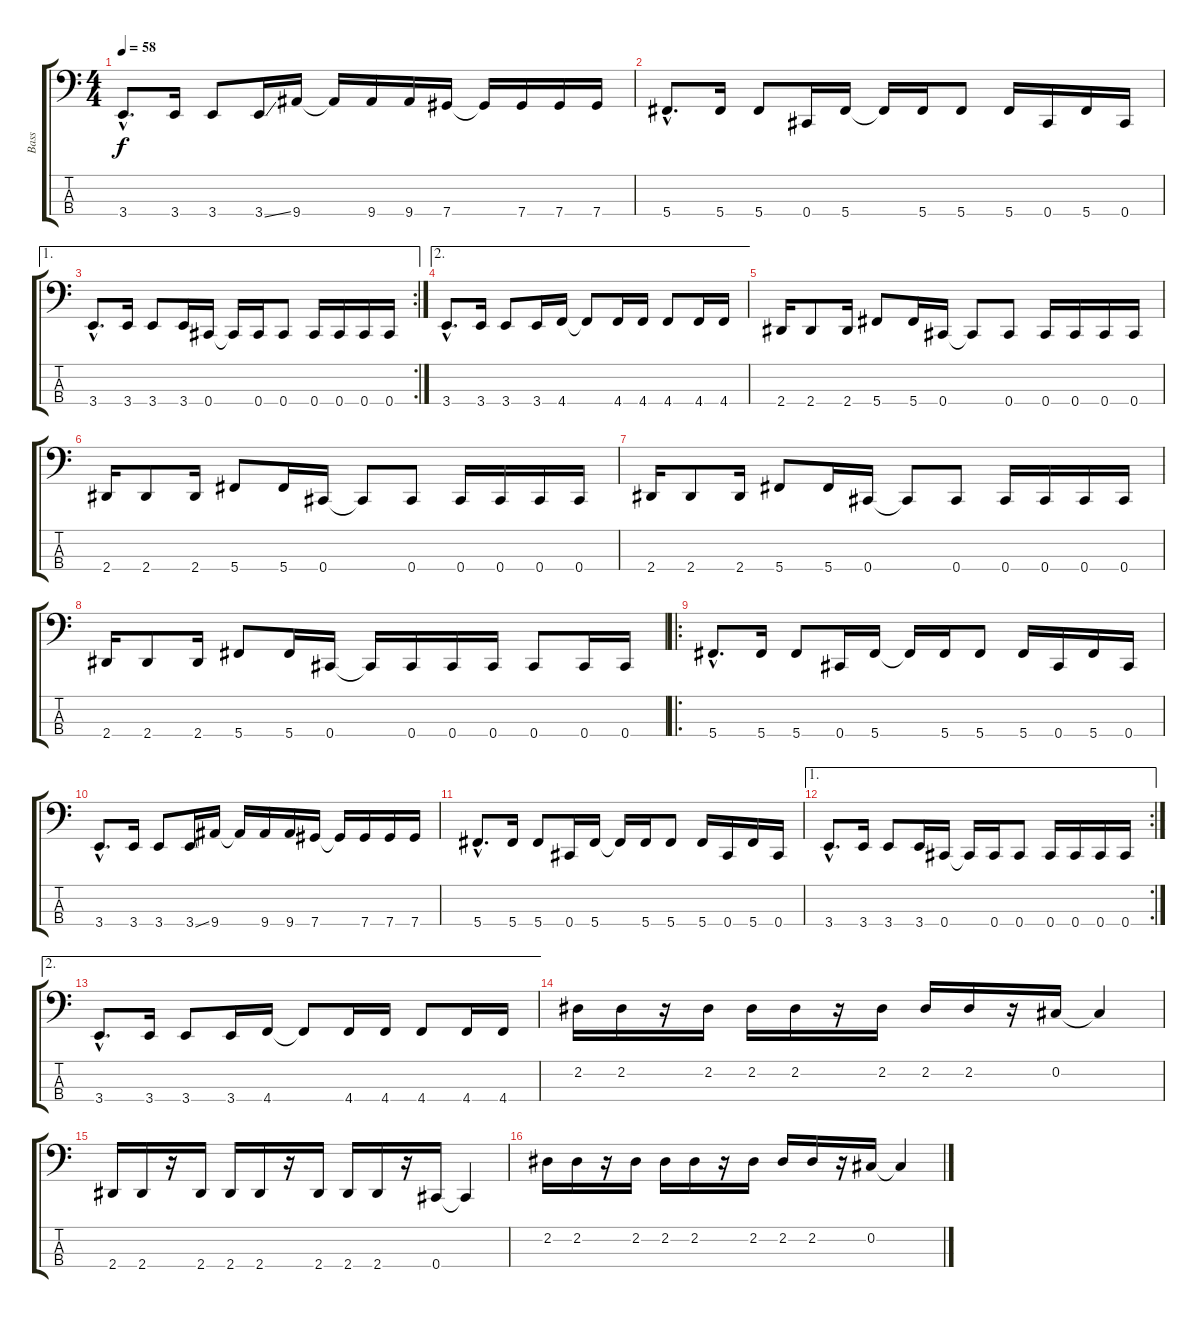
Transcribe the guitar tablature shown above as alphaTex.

\track ("Bass" "Bass") {instrument electricbassfinger}
\staff {score tabs}
\tuning (Gb2 Db2 Ab1 Db1) {hide}
\ts (4 4)
\tempo 58
\clef f4
\ks c
3.4{hac}.8{d dy f} 3.4.16 3.4.8 3.4{ss}.16 9.4.16 9.4{t}.16 9.4.16 9.4.16 7.4.16 7.4{t}.16 7.4.16 7.4.16 7.4.16 |
5.4{hac}.8{d} 5.4.16 5.4.8 0.4.16 5.4.16 5.4{t}.16 5.4.16 5.4.8 5.4.16 0.4.16 5.4.16 0.4.16 |
\ae 1
\rc 2
3.4{hac}.8{d} 3.4.16 3.4.8 3.4.16 0.4.16 0.4{t}.16 0.4.16 0.4.8 0.4.16 0.4.16 0.4.16 0.4.16 |
\ae 2
3.4{hac}.8{d} 3.4.16 3.4.8 3.4.16 4.4.16 4.4{t}.8 4.4.16 4.4.16 4.4.8 4.4.16 4.4.16 |
2.4.16 2.4.8 2.4.16 5.4.8 5.4.16 0.4.16 0.4{t}.8 0.4.8 0.4.16 0.4.16 0.4.16 0.4.16 |
2.4.16 2.4.8 2.4.16 5.4.8 5.4.16 0.4.16 0.4{t}.8 0.4.8 0.4.16 0.4.16 0.4.16 0.4.16 |
2.4.16 2.4.8 2.4.16 5.4.8 5.4.16 0.4.16 0.4{t}.8 0.4.8 0.4.16 0.4.16 0.4.16 0.4.16 |
2.4.16 2.4.8 2.4.16 5.4.8 5.4.16 0.4.16 0.4{t}.16 0.4.16 0.4.16 0.4.16 0.4.8 0.4.16 0.4.16 |
\ro
5.4{hac}.8{d} 5.4.16 5.4.8 0.4.16 5.4.16 5.4{t}.16 5.4.16 5.4.8 5.4.16 0.4.16 5.4.16 0.4.16 |
3.4{hac}.8{d} 3.4.16 3.4.8 3.4{ss}.16 9.4.16 9.4{t}.16 9.4.16 9.4.16 7.4.16 7.4{t}.16 7.4.16 7.4.16 7.4.16 |
5.4{hac}.8{d} 5.4.16 5.4.8 0.4.16 5.4.16 5.4{t}.16 5.4.16 5.4.8 5.4.16 0.4.16 5.4.16 0.4.16 |
\ae 1
\rc 2
3.4{hac}.8{d} 3.4.16 3.4.8 3.4.16 0.4.16 0.4{t}.16 0.4.16 0.4.8 0.4.16 0.4.16 0.4.16 0.4.16 |
\ae 2
3.4{hac}.8{d} 3.4.16 3.4.8 3.4.16 4.4.16 4.4{t}.8 4.4.16 4.4.16 4.4.8 4.4.16 4.4.16 |
2.2.16 2.2.16 r.16 2.2.16 2.2.16 2.2.16 r.16 2.2.16 2.2.16 2.2.16 r.16 0.2.16 0.2{t}.4 |
2.4.16 2.4.16 r.16 2.4.16 2.4.16 2.4.16 r.16 2.4.16 2.4.16 2.4.16 r.16 0.4.16 0.4{t}.4 |
2.2.16 2.2.16 r.16 2.2.16 2.2.16 2.2.16 r.16 2.2.16 2.2.16 2.2.16 r.16 0.2.16 0.2{t}.4
